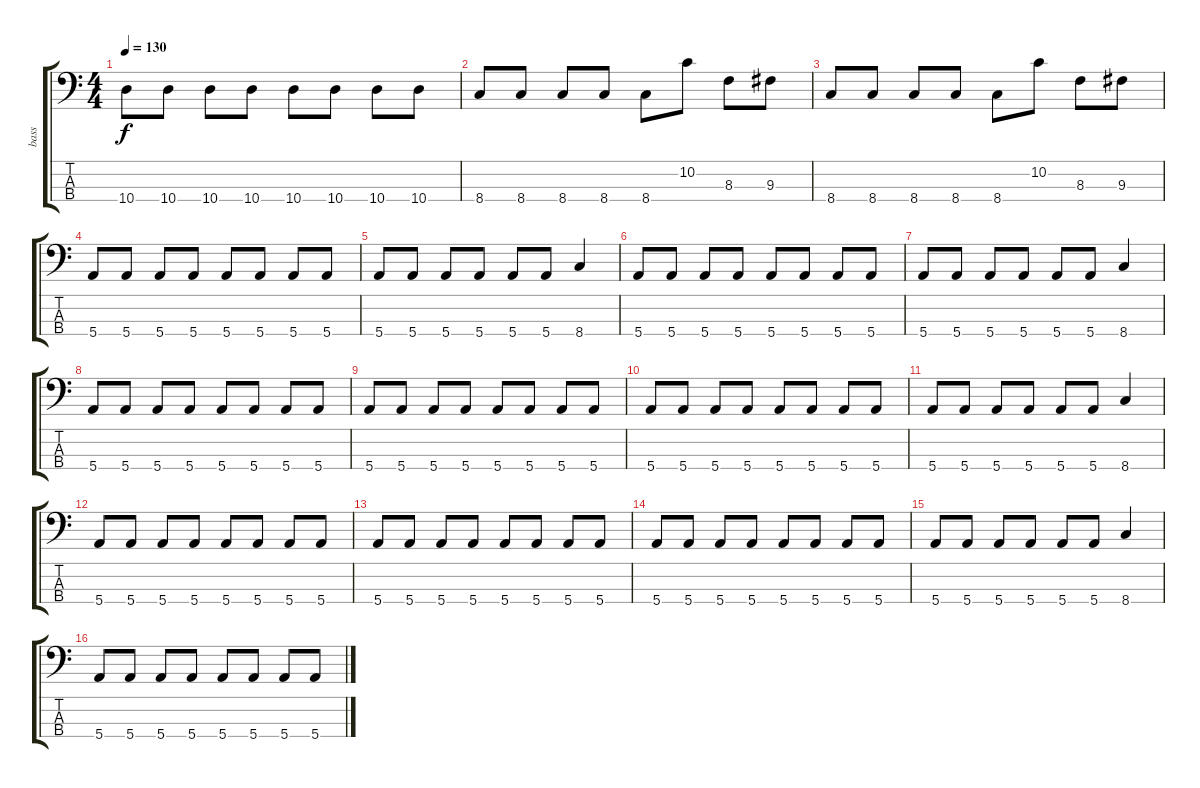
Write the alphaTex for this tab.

\track ("bass" "bass") {instrument electricbassfinger}
\staff {score tabs}
\tuning (G2 D2 A1 E1) {hide}
\ts (4 4)
\tempo 130
\clef f4
\ks c
10.4.8{dy f} 10.4.8 10.4.8 10.4.8 10.4.8 10.4.8 10.4.8 10.4.8 |
8.4.8 8.4.8 8.4.8 8.4.8 8.4.8 10.2.8 8.3.8 9.3.8 |
8.4.8 8.4.8 8.4.8 8.4.8 8.4.8 10.2.8 8.3.8 9.3.8 |
5.4.8 5.4.8 5.4.8 5.4.8 5.4.8 5.4.8 5.4.8 5.4.8 |
5.4.8 5.4.8 5.4.8 5.4.8 5.4.8 5.4.8 8.4.4 |
5.4.8 5.4.8 5.4.8 5.4.8 5.4.8 5.4.8 5.4.8 5.4.8 |
5.4.8 5.4.8 5.4.8 5.4.8 5.4.8 5.4.8 8.4.4 |
5.4.8 5.4.8 5.4.8 5.4.8 5.4.8 5.4.8 5.4.8 5.4.8 |
5.4.8 5.4.8 5.4.8 5.4.8 5.4.8 5.4.8 5.4.8 5.4.8 |
5.4.8 5.4.8 5.4.8 5.4.8 5.4.8 5.4.8 5.4.8 5.4.8 |
5.4.8 5.4.8 5.4.8 5.4.8 5.4.8 5.4.8 8.4.4 |
5.4.8 5.4.8 5.4.8 5.4.8 5.4.8 5.4.8 5.4.8 5.4.8 |
5.4.8 5.4.8 5.4.8 5.4.8 5.4.8 5.4.8 5.4.8 5.4.8 |
5.4.8 5.4.8 5.4.8 5.4.8 5.4.8 5.4.8 5.4.8 5.4.8 |
5.4.8 5.4.8 5.4.8 5.4.8 5.4.8 5.4.8 8.4.4 |
5.4.8 5.4.8 5.4.8 5.4.8 5.4.8 5.4.8 5.4.8 5.4.8
